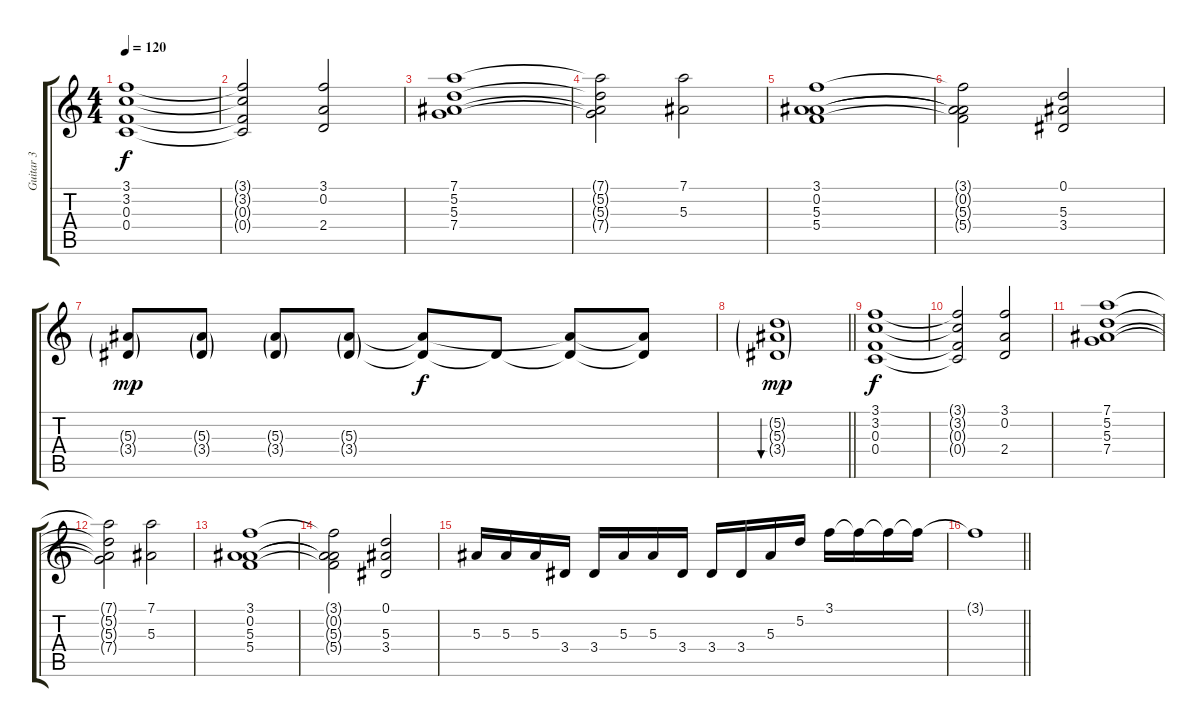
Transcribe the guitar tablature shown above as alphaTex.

\track ("Guitar 3" "Guitar 3") {instrument acousticguitarsteel}
\staff {score tabs}
\tuning (D4 A3 F3 C3 G2 C2) {hide}
\ts (4 4)
\tempo 120
\clef g2
\ks c
(3.1 3.2 0.3 0.4).1{dy f} |
(3.1{t} 3.2{t} 0.3{t} 0.4{t}).2 (3.1 0.2 2.4).2 |
(7.1 5.2 5.3 7.4).1 |
(7.1{t} 5.2{t} 5.3{t} 7.4{t}).2 (7.1 5.3).2 |
(3.1 0.2 5.3 5.4).1 |
(3.1{t} 0.2{t} 5.3{t} 5.4{t}).2 (0.1 5.3 3.4).2 |
(5.3{g} 3.4{g}).8{dy mp} (5.3{g} 3.4{g}).8 (5.3{g} 3.4{g}).8 (5.3{g} 3.4{g}).8 (5.3{t} 3.4{t}).8{dy f} 3.4{t}.8 (5.3{t} 3.4{t}).8 (5.3{t} 3.4{t}).8 |
\barLineRight lightlight
(5.2{g} 5.3{g} 3.4{g}).1{bu 480 dy mp} |
(3.1 3.2 0.3 0.4).1{dy f} |
(3.1{t} 3.2{t} 0.3{t} 0.4{t}).2 (3.1 0.2 2.4).2 |
(7.1 5.2 5.3 7.4).1 |
(7.1{t} 5.2{t} 5.3{t} 7.4{t}).2 (7.1 5.3).2 |
(3.1 0.2 5.3 5.4).1 |
(3.1{t} 0.2{t} 5.3{t} 5.4{t}).2 (0.1 5.3 3.4).2 |
5.3.16 5.3.16 5.3.16 3.4.16 3.4.16 5.3.16 5.3.16 3.4.16 3.4.16 3.4.16 5.3.16 5.2.16 3.1.16 3.1{t}.16 3.1{t}.16 3.1{t}.16 |
\barLineRight lightlight
3.1{t}.1
